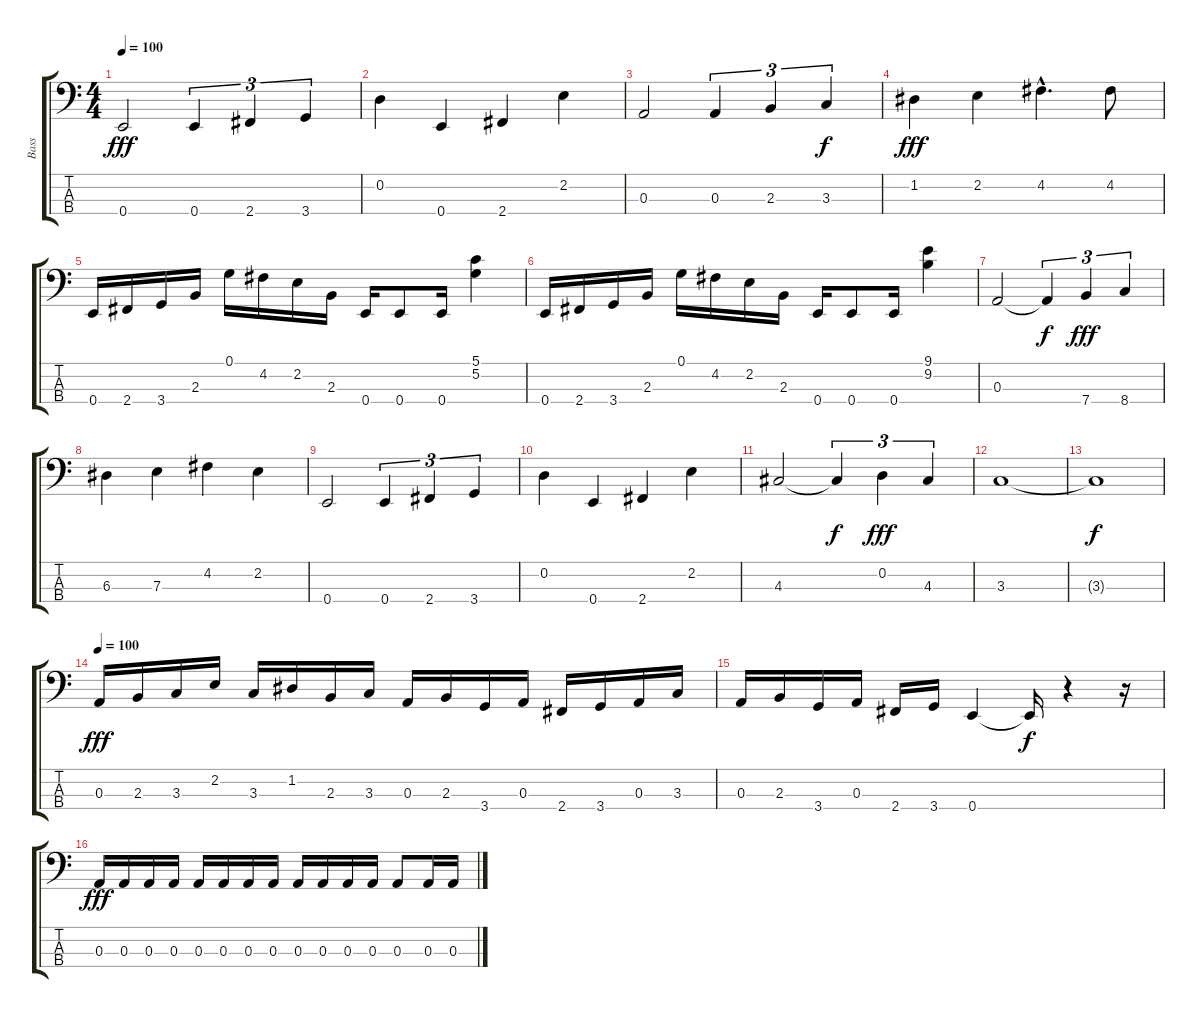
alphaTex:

\track ("Bass" "Bass") {instrument electricbassfinger}
\staff {score tabs}
\tuning (G2 D2 A1 E1) {hide}
\ts (4 4)
\tempo 100
\clef f4
\ks c
0.4.2{dy fff} 0.4.4{tu (3 2)} 2.4.4{tu (3 2)} 3.4.4{tu (3 2)} |
0.2.4 0.4.4 2.4.4 2.2.4 |
0.3.2 0.3.4{tu (3 2)} 2.3.4{tu (3 2)} 3.3.4{tu (3 2) dy f} |
1.2.4{dy fff} 2.2.4 4.2{hac}.4{d} 4.2.8 |
0.4.16 2.4.16 3.4.16 2.3.16 0.1.16 4.2.16 2.2.16 2.3.16 0.4.16 0.4.8 0.4.16 (5.1 5.2).4 |
0.4.16 2.4.16 3.4.16 2.3.16 0.1.16 4.2.16 2.2.16 2.3.16 0.4.16 0.4.8 0.4.16 (9.1 9.2).4 |
0.3.2 0.3{t}.4{tu (3 2) dy f} 7.4.4{tu (3 2) dy fff} 8.4.4{tu (3 2)} |
6.3.4 7.3.4 4.2.4 2.2.4 |
0.4.2 0.4.4{tu (3 2)} 2.4.4{tu (3 2)} 3.4.4{tu (3 2)} |
0.2.4 0.4.4 2.4.4 2.2.4 |
4.3.2 4.3{t}.4{tu (3 2) dy f} 0.2.4{tu (3 2) dy fff} 4.3.4{tu (3 2)} |
3.3.1 |
3.3{t}.1{dy f} |
\tempo 100
0.3.16{dy fff} 2.3.16 3.3.16 2.2.16 3.3.16 1.2.16 2.3.16 3.3.16 0.3.16 2.3.16 3.4.16 0.3.16 2.4.16 3.4.16 0.3.16 3.3.16 |
0.3.16 2.3.16 3.4.16 0.3.16 2.4.16 3.4.16 0.4.4 0.4{t}.16{dy f} r.4 r.16 |
0.3.16{dy fff} 0.3.16 0.3.16 0.3.16 0.3.16 0.3.16 0.3.16 0.3.16 0.3.16 0.3.16 0.3.16 0.3.16 0.3.8 0.3.16 0.3.16
